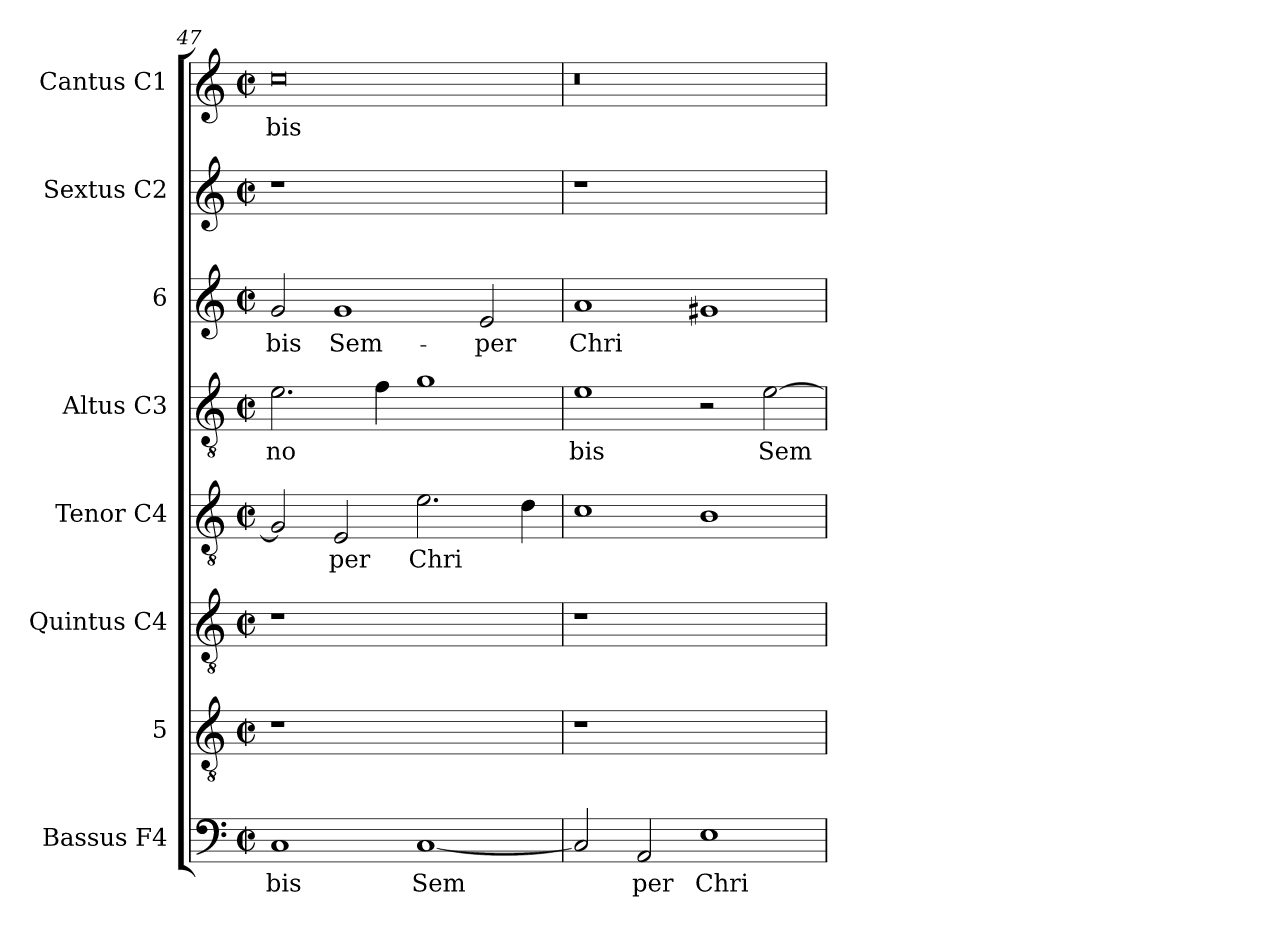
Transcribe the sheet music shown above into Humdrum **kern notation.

**kern	**text	**kern	**kern	**kern	**text	**kern	**text	**kern	**text	**kern	**kern	**text
*part8	*part8	*part7	*part6	*part5	*part5	*part4	*part4	*part3	*part3	*part2	*part1	*part1
*staff8	*staff8	*staff7	*staff6	*staff5	*staff5	*staff4	*staff4	*staff3	*staff3	*staff2	*staff1	*staff1
*I"Bassus  F4	*	*I"5	*I"Quintus  C4	*I"Tenor  C4	*	*I"Altus  C3	*	*I"6	*	*I"Sextus  C2	*I"Cantus  C1	*
*I'B	*	*	*	*I'T	*	*I'A	*	*	*	*	*I'C	*
*clefF4	*	*clefGv2	*clefGv2	*clefGv2	*	*clefGv2	*	*clefG2	*	*clefG2	*clefG2	*
*k[]	*	*k[]	*k[]	*k[]	*	*k[]	*	*k[]	*	*k[]	*k[]	*
*C:	*	*C:	*C:	*C:	*	*C:	*	*C:	*	*C:	*C:	*
*M2/2	*	*M2/2	*M2/2	*M2/2	*	*M2/2	*	*M2/2	*	*M2/2	*M2/2	*
*met(c|)	*	*met(c|)	*met(c|)	*met(c|)	*	*met(c|)	*	*met(c|)	*	*met(c|)	*met(c|)	*
=47	=47	=47	=47	=47	=47	=47	=47	=47	=47	=47	=47	=47
!	!LO:LY:b:cj	!	!	!	!LO:LY:b:cj	!	!LO:LY:b:cj	!	!LO:LY:b:cj	!	!	!LO:LY:b:cj
1C	-bis	1r	1r	2G/]	--	2.e\	no-	2g/	-bis	1r	0cc	-bis
!	!	!	!	!	!LO:LY:b:cj	!	!	!	!LO:LY:b:cj	!	!	!
.	.	.	.	2E/	-per	.	.	1g	Sem-	.	.	.
!	!	!	!	!	!	!	!LO:LY:b:cj	!	!	!	!	!
.	.	.	.	.	.	4f\	--	.	.	.	.	.
!	!LO:LY:b:cj	!	!	!	!LO:LY:b:cj	!	!LO:LY:b:cj	!	!	!	!	!
[<1C	Sem-	1ryy	1ryy	2.e\	Chri-	1g	--	.	.	1ryy	.	.
!	!	!	!	!	!	!	!	!	!LO:LY:b:cj	!	!	!
.	.	.	.	.	.	.	.	2e/	-per	.	.	.
!	!	!	!	!	!LO:LY:b:cj	!	!	!	!	!	!	!
.	.	.	.	4d\	--	.	.	.	.	.	.	.
=48	=48	=48	=48	=48	=48	=48	=48	=48	=48	=48	=48	=48
!	!LO:LY:b:cj	!	!	!	!LO:LY:b:cj	!	!LO:LY:b:cj	!	!LO:LY:b:cj	!	!	!
2C/]	--	1r	1r	1c	--	1e	-bis	1a	Chri-	1r	0r	.
!	!LO:LY:b:cj	!	!	!	!	!	!	!	!	!	!	!
2AA/	-per	.	.	.	.	.	.	.	.	.	.	.
!	!LO:LY:b:cj	!	!	!	!LO:LY:b:cj	!	!	!	!LO:LY:b:cj	!	!	!
1E	Chri-	1ryy	1ryy	1B	--	2r	.	1g#X	--	1ryy	.	.
!	!	!	!	!	!	!	!LO:LY:b:cj	!	!	!	!	!
.	.	.	.	.	.	[>2e\	Sem-	.	.	.	.	.
=	=	=	=	=	=	=	=	=	=	=	=	=
*-	*-	*-	*-	*-	*-	*-	*-	*-	*-	*-	*-	*-
